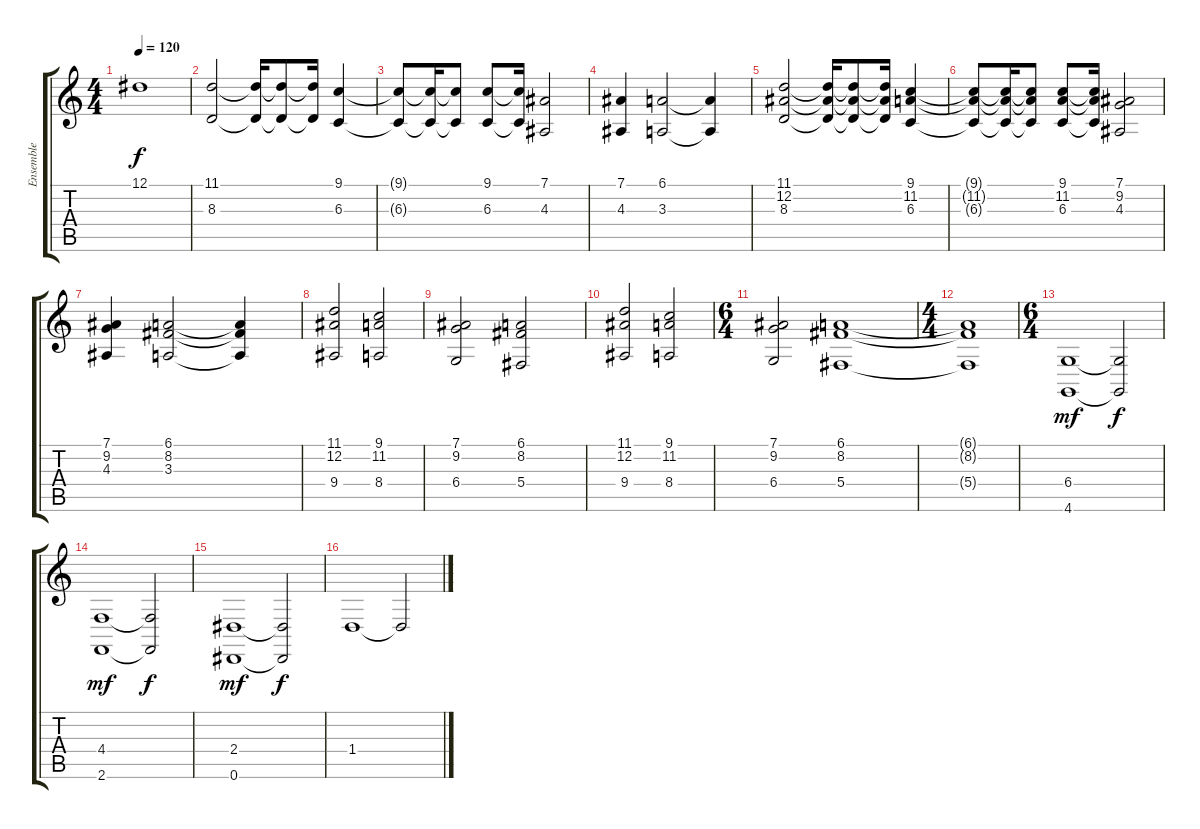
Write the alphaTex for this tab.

\track ("Ensemble" "Ensemble") {instrument stringensemble1}
\staff {score tabs}
\tuning (Eb4 Bb3 Gb3 Db3 Ab2 Eb2) {hide}
\ts (4 4)
\tempo 120
\clef g2
\ks c
12.1{t}.1{dy f} |
(11.1 8.3).2 (11.1{t} 8.3{t}).16 (11.1{t} 8.3{t}).8 (11.1{t} 8.3{t}).16 (9.1 6.3).4 |
(9.1{t} 6.3{t}).8 (9.1{t} 6.3{t}).16 (9.1{t} 6.3{t}).8 (9.1 6.3).8 (9.1{t} 6.3{t}).16 (7.1 4.3).2 |
(7.1 4.3).4 (6.1 3.3).2 (6.1{t} 3.3{t}).4 |
(11.1 12.2 8.3).2 (11.1{t} 12.2{t} 8.3{t}).16 (11.1{t} 12.2{t} 8.3{t}).8 (11.1{t} 12.2{t} 8.3{t}).16 (9.1 11.2 6.3).4 |
(9.1{t} 11.2{t} 6.3{t}).8 (9.1{t} 11.2{t} 6.3{t}).16 (9.1{t} 11.2{t} 6.3{t}).8 (9.1 11.2 6.3).8 (9.1{t} 11.2{t} 6.3{t}).16 (7.1 9.2 4.3).2 |
(7.1 9.2 4.3).4 (6.1 8.2 3.3).2 (6.1{t} 8.2{t} 3.3{t}).4 |
(11.1 12.2 9.4).2 (9.1 11.2 8.4).2 |
(7.1 9.2 6.4).2 (6.1 8.2 5.4).2 |
(11.1 12.2 9.4).2 (9.1 11.2 8.4).2 |
\ts (6 4)
(7.1 9.2 6.4).2 (6.1 8.2 5.4).1 |
\ts (4 4)
(6.1{t} 8.2{t} 5.4{t}).1 |
\ts (6 4)
(6.4 4.6).1{dy mf} (6.4{t} 4.6{t}).2{dy f} |
(4.4 2.6).1{dy mf} (4.4{t} 2.6{t}).2{dy f} |
(2.4 0.6).1{dy mf} (2.4{t} 0.6{t}).2{dy f} |
1.4.1 1.4{t}.2
